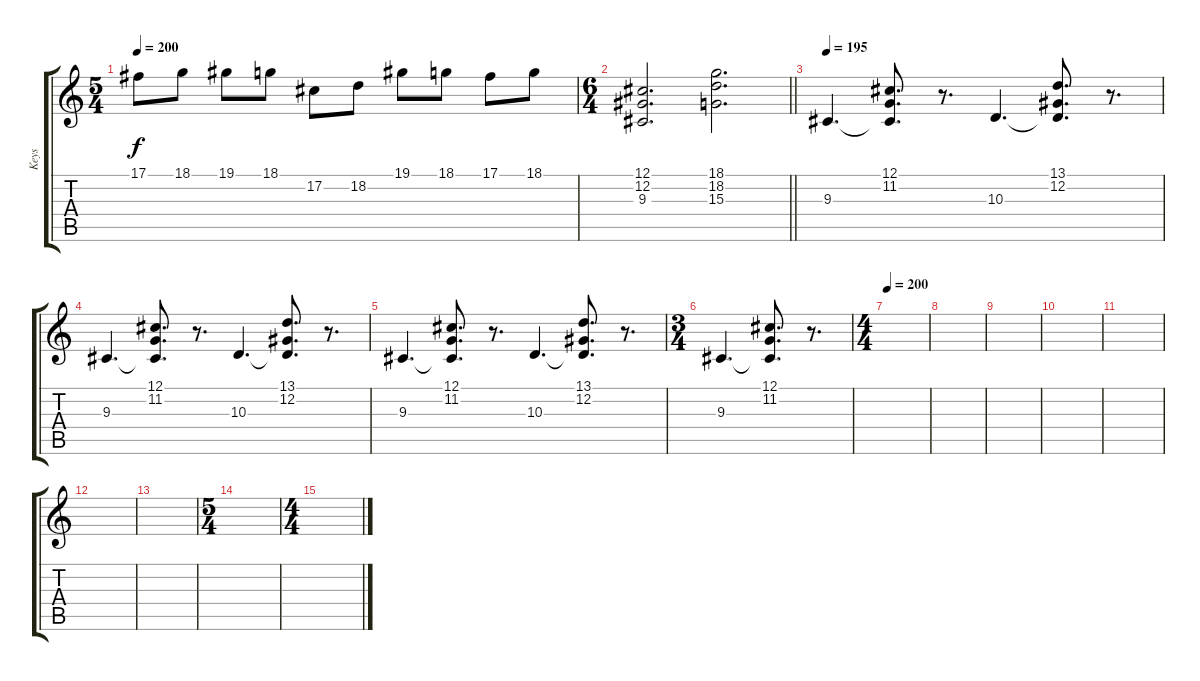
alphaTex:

\track ("Keys" "Keys") {instrument lead2sawtooth}
\staff {score tabs}
\tuning (Db4 Ab3 E3 B2 Gb2 Db2) {hide}
\ts (5 4)
\tempo 200
\clef g2
\ks c
17.1.8{dy f} 18.1.8 19.1.8 18.1.8 17.2.8 18.2.8 19.1.8 18.1.8 17.1.8 18.1.8 |
\ts (6 4)
\barLineRight lightlight
(12.1 12.2 9.3).2{d} (18.1 18.2 15.3).2{d} |
\tempo 195
9.3.4{d} (12.1 11.2 9.3{t}).8{d} r.8{d} 10.3.4{d} (13.1 12.2 10.3{t}).8{d} r.8{d} |
9.3.4{d} (12.1 11.2 9.3{t}).8{d} r.8{d} 10.3.4{d} (13.1 12.2 10.3{t}).8{d} r.8{d} |
9.3.4{d} (12.1 11.2 9.3{t}).8{d} r.8{d} 10.3.4{d} (13.1 12.2 10.3{t}).8{d} r.8{d} |
\ts (3 4)
9.3.4{d} (12.1 11.2 9.3{t}).8{d} r.8{d} |
\ts (4 4)
\tempo 200
|
|
|
|
|
|
|
\ts (5 4)
|
\ts (4 4)
